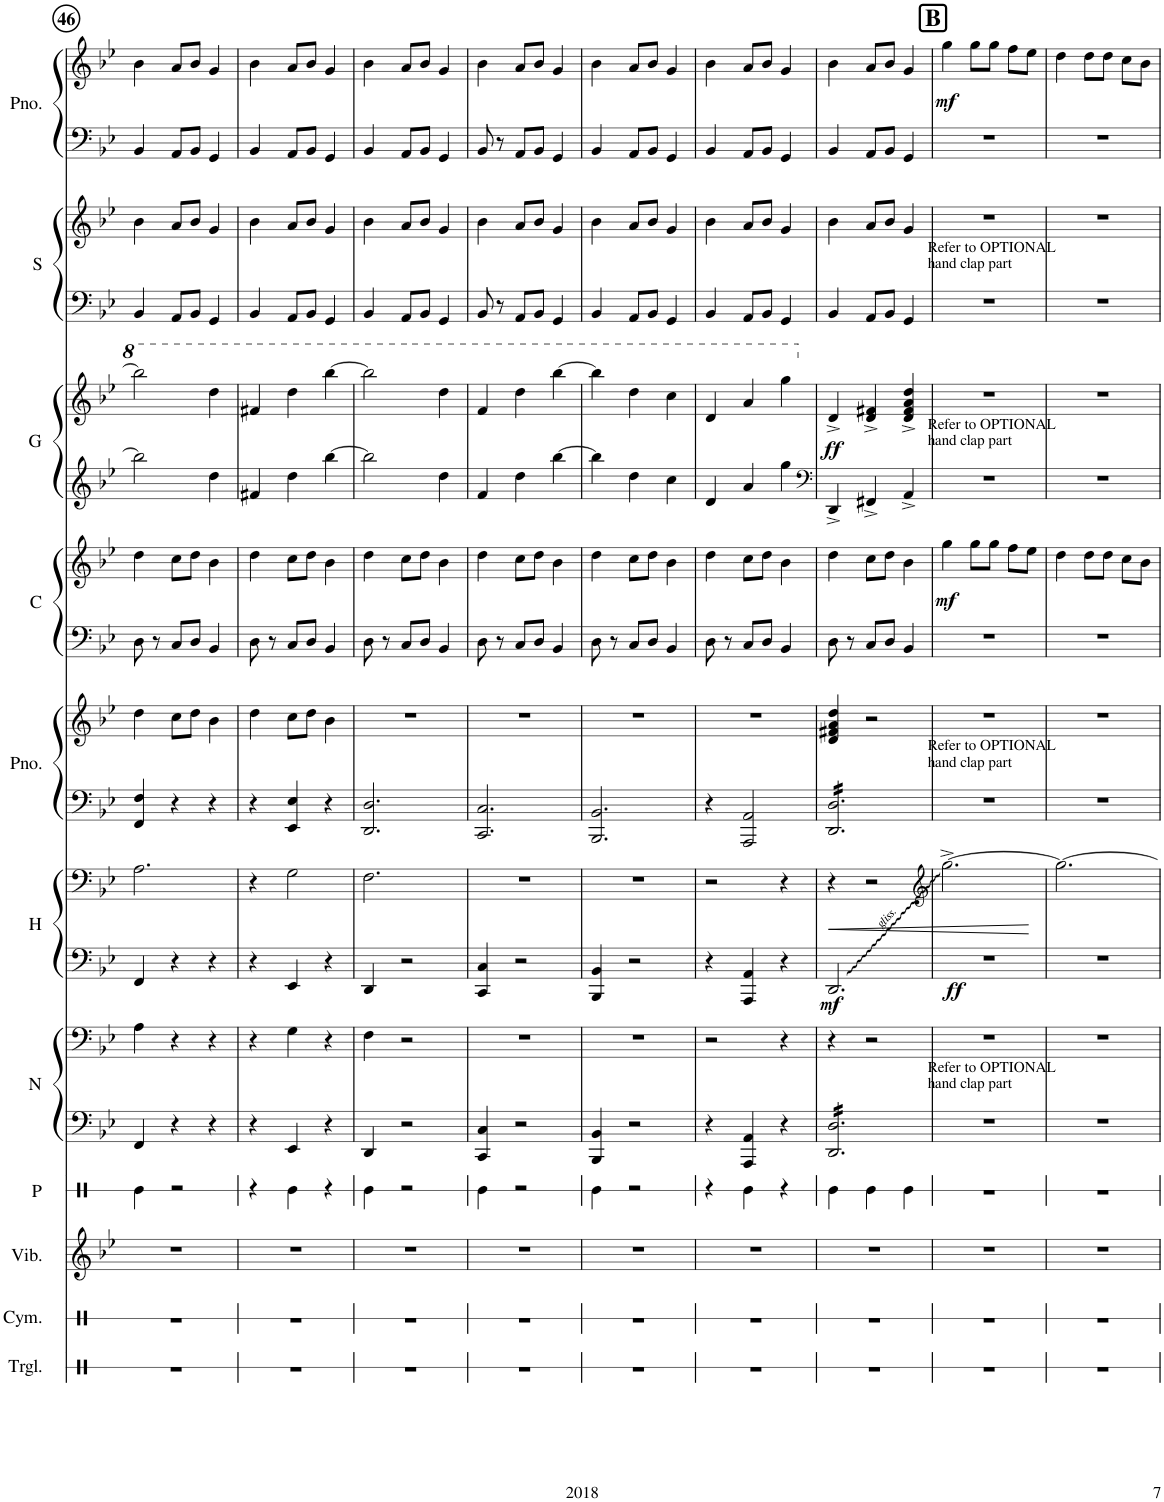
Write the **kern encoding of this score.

**kern	**kern	**kern	**kern	**kern	**kern	**kern	**kern	**dynam	**kern	**kern	**kern	**kern	**dynam	**kern	**kern	**dynam	**kern	**kern	**kern	**kern	**dynam
*part11	*part10	*part9	*part8	*part7	*part7	*part6	*part6	*part6	*part5	*part5	*part4	*part4	*part4	*part3	*part3	*part3	*part2	*part2	*part1	*part1	*part1
*staff18	*staff17	*staff16	*staff15	*staff14	*staff13	*staff12	*staff11	*staff11/12	*staff10	*staff9	*staff8	*staff7	*staff7/8	*staff6	*staff5	*staff5/6	*staff4	*staff3	*staff2	*staff1	*staff1/2
*I"Triangle	*I"Cymbal	*I"Vibraphone	*I"Panda	*I"Nate?	*	*I"Makeup Cake	*	*	*I"Piano	*	*I"Wyoming	*	*	*I"Dumb One	*	*	*I"SANTA!	*	*I"Piano	*	*
*I'Trgl.	*I'Cym.	*I'Vib.	*I'P	*I'N	*	*	*	*	*I'Pno.	*	*	*	*	*	*	*	*I'S	*	*I'Pno.	*	*
!!LO:PB:g=z
*clefX	*clefX	*clefG2	*clefX	*clefF4	*clefF4	*clefF4	*clefF4	*	*clefF4	*clefG2	*clefF4	*clefG2	*	*clefG2	*clefG2	*	*clefF4	*clefG2	*clefF4	*clefG2	*
*k[]	*k[]	*k[b-e-]	*k[]	*k[b-e-]	*k[b-e-]	*k[b-e-]	*k[b-e-]	*	*k[b-e-]	*k[b-e-]	*k[b-e-]	*k[b-e-]	*	*k[b-e-]	*k[b-e-]	*	*k[b-e-]	*k[b-e-]	*k[b-e-]	*k[b-e-]	*
*M3/4	*M3/4	*M3/4	*M3/4	*M3/4	*M3/4	*M3/4	*M3/4	*	*M3/4	*M3/4	*M3/4	*M3/4	*	*M3/4	*M3/4	*	*M3/4	*M3/4	*M3/4	*M3/4	*
=46	=46	=46	=46	=46	=46	=46	=46	=46	=46	=46	=46	=46	=46	=46	=46	=46	=46	=46	=46	=46	=46
2.r	2.r	2.r	4Re\	4FF/	4A\	4FF/	2.A\	.	4FF/ 4F/	4dd\	8D\	4dd\	.	2bb-\]	2bbb-\]	.	4BB-/	4b-\	4BB-/	4b-\	.
.	.	.	.	.	.	.	.	.	.	.	8r	.	.	.	.	.	.	.	.	.	.
.	.	.	2r	4r	4r	4r	.	.	4r	8cc\L	8C/L	8cc\L	.	.	.	.	8AA/L	8a/L	8AA/L	8a/L	.
.	.	.	.	.	.	.	.	.	.	8dd\J	8D/J	8dd\J	.	.	.	.	8BB-/J	8b-/J	8BB-/J	8b-/J	.
.	.	.	.	4r	4r	4r	.	.	4r	4b-\	4BB-/	4b-\	.	4dd\	4ddd\	.	4GG/	4g/	4GG/	4g/	.
=47	=47	=47	=47	=47	=47	=47	=47	=47	=47	=47	=47	=47	=47	=47	=47	=47	=47	=47	=47	=47	=47
2.r	2.r	2.r	4r	4r	4r	4r	4r	.	4r	4dd\	8D\	4dd\	.	4f#X/	4ff#X/	.	4BB-/	4b-\	4BB-/	4b-\	.
.	.	.	.	.	.	.	.	.	.	.	8r	.	.	.	.	.	.	.	.	.	.
.	.	.	4Re\	4EE-/	4G\	4EE-/	2G\	.	4EE-/ 4E-/	8cc\L	8C/L	8cc\L	.	4dd\	4ddd\	.	8AA/L	8a/L	8AA/L	8a/L	.
.	.	.	.	.	.	.	.	.	.	8dd\J	8D/J	8dd\J	.	.	.	.	8BB-/J	8b-/J	8BB-/J	8b-/J	.
.	.	.	4r	4r	4r	4r	.	.	4r	4b-\	4BB-/	4b-\	.	[4bb-\	[4bbb-\	.	4GG/	4g/	4GG/	4g/	.
=48	=48	=48	=48	=48	=48	=48	=48	=48	=48	=48	=48	=48	=48	=48	=48	=48	=48	=48	=48	=48	=48
2.r	2.r	2.r	4Re\	4DD/	4F\	4DD/	2.F\	.	2.DD/ 2.D/	2.r	8D\	4dd\	.	2bb-\]	2bbb-\]	.	4BB-/	4b-\	4BB-/	4b-\	.
.	.	.	.	.	.	.	.	.	.	.	8r	.	.	.	.	.	.	.	.	.	.
.	.	.	2r	2r	2r	2r	.	.	.	.	8C/L	8cc\L	.	.	.	.	8AA/L	8a/L	8AA/L	8a/L	.
.	.	.	.	.	.	.	.	.	.	.	8D/J	8dd\J	.	.	.	.	8BB-/J	8b-/J	8BB-/J	8b-/J	.
.	.	.	.	.	.	.	.	.	.	.	4BB-/	4b-\	.	4dd\	4ddd\	.	4GG/	4g/	4GG/	4g/	.
=49	=49	=49	=49	=49	=49	=49	=49	=49	=49	=49	=49	=49	=49	=49	=49	=49	=49	=49	=49	=49	=49
2.r	2.r	2.r	4Re\	4CC/ 4C/	2.r	4CC/ 4C/	2.r	.	2.CC/ 2.C/	2.r	8D\	4dd\	.	4f/	4ff/	.	8BB-/	4b-\	8BB-/	4b-\	.
.	.	.	.	.	.	.	.	.	.	.	8r	.	.	.	.	.	8r	.	8r	.	.
.	.	.	2r	2r	.	2r	.	.	.	.	8C/L	8cc\L	.	4dd\	4ddd\	.	8AA/L	8a/L	8AA/L	8a/L	.
.	.	.	.	.	.	.	.	.	.	.	8D/J	8dd\J	.	.	.	.	8BB-/J	8b-/J	8BB-/J	8b-/J	.
.	.	.	.	.	.	.	.	.	.	.	4BB-/	4b-\	.	[4bb-\	[4bbb-\	.	4GG/	4g/	4GG/	4g/	.
=50	=50	=50	=50	=50	=50	=50	=50	=50	=50	=50	=50	=50	=50	=50	=50	=50	=50	=50	=50	=50	=50
2.r	2.r	2.r	4Re\	4BBB-/ 4BB-/	2.r	4BBB-/ 4BB-/	2.r	.	2.BBB-/ 2.BB-/	2.r	8D\	4dd\	.	4bb-\]	4bbb-\]	.	4BB-/	4b-\	4BB-/	4b-\	.
.	.	.	.	.	.	.	.	.	.	.	8r	.	.	.	.	.	.	.	.	.	.
.	.	.	2r	2r	.	2r	.	.	.	.	8C/L	8cc\L	.	4dd\	4ddd\	.	8AA/L	8a/L	8AA/L	8a/L	.
.	.	.	.	.	.	.	.	.	.	.	8D/J	8dd\J	.	.	.	.	8BB-/J	8b-/J	8BB-/J	8b-/J	.
.	.	.	.	.	.	.	.	.	.	.	4BB-/	4b-\	.	4cc\	4ccc\	.	4GG/	4g/	4GG/	4g/	.
=51	=51	=51	=51	=51	=51	=51	=51	=51	=51	=51	=51	=51	=51	=51	=51	=51	=51	=51	=51	=51	=51
2.r	2.r	2.r	4r	4r	2r	4r	2r	.	4r	2.r	8D\	4dd\	.	4d/	4dd/	.	4BB-/	4b-\	4BB-/	4b-\	.
.	.	.	.	.	.	.	.	.	.	.	8r	.	.	.	.	.	.	.	.	.	.
.	.	.	4Re\	4AAA/ 4AA/	.	4AAA/ 4AA/	.	.	2AAA/ 2AA/	.	8C/L	8cc\L	.	4a/	4aa/	.	8AA/L	8a/L	8AA/L	8a/L	.
.	.	.	.	.	.	.	.	.	.	.	8D/J	8dd\J	.	.	.	.	8BB-/J	8b-/J	8BB-/J	8b-/J	.
.	.	.	4r	4r	4r	4r	4r	.	.	.	4BB-/	4b-\	.	4gg\	4ggg\	.	4GG/	4g/	4GG/	4g/	.
=52	=52	=52	=52	=52	=52	=52	=52	=52	=52	=52	=52	=52	=52	=52	=52	=52	=52	=52	=52	=52	=52
*	*	*	*	*	*	*	*	*	*	*	*	*	*	*clefF4	*	*	*	*	*	*	*
!	!	!	!	!	!	!	!	!LO:HP:b	!	!	!	!	!	!	!	!	!	!	!	!	!
!	!	!	!	!	!	!	!	!LO:DY:n=1:b=2	!	!	!	!	!	!	!	!LO:DY:b	!	!	!	!	!
*	*	*	*	*tremolo	*	*	*	*	*	*	*	*	*	*	*	*	*	*	*	*	*
*	*	*	*	*	*	*	*	*	*tremolo	*	*	*	*	*	*	*	*	*	*	*	*
2.r	2.r	2.r	4Re\	16DD/ 16D/LL	4r	2.DD/	4r	< mf	16DD/ 16D/LL	4d/ 4f#X/ 4a/ 4dd/	8D\	4dd\	.	4DD^/	4d^/	ff	4BB-/	4b-\	4BB-/	4b-\	.
.	.	.	.	16DD/ 16D/	.	.	.	.	16DD/ 16D/	.	.	.	.	.	.	.	.	.	.	.	.
.	.	.	.	16DD/ 16D/	.	.	.	.	16DD/ 16D/	.	8r	.	.	.	.	.	.	.	.	.	.
.	.	.	.	16DD/ 16D/	.	.	.	.	16DD/ 16D/	.	.	.	.	.	.	.	.	.	.	.	.
.	.	.	4Re\	16DD/ 16D/	2r	.	2r	.	16DD/ 16D/	2r	8C/L	8cc\L	.	4FF#X^/	4d/^ 4f#X/^	.	8AA/L	8a/L	8AA/L	8a/L	.
.	.	.	.	16DD/ 16D/	.	.	.	.	16DD/ 16D/	.	.	.	.	.	.	.	.	.	.	.	.
.	.	.	.	16DD/ 16D/	.	.	.	.	16DD/ 16D/	.	8D/J	8dd\J	.	.	.	.	8BB-/J	8b-/J	8BB-/J	8b-/J	.
.	.	.	.	16DD/ 16D/	.	.	.	.	16DD/ 16D/	.	.	.	.	.	.	.	.	.	.	.	.
.	.	.	4Re\	16DD/ 16D/	.	.	.	.	16DD/ 16D/	.	4BB-/	4b-\	.	4AA^/	4d/^ 4f#/^ 4a/^ 4dd/^	.	4GG/	4g/	4GG/	4g/	.
.	.	.	.	16DD/ 16D/	.	.	.	.	16DD/ 16D/	.	.	.	.	.	.	.	.	.	.	.	.
.	.	.	.	16DD/ 16D/	.	.	.	.	16DD/ 16D/	.	.	.	.	.	.	.	.	.	.	.	.
.	.	.	.	16DD/ 16D/JJ	.	.	.	.	16DD/ 16D/JJ	.	.	.	.	.	.	.	.	.	.	.	.
*	*	*	*	*	*	*	*	*	*Xtremolo	*	*	*	*	*	*	*	*	*	*	*	*
*	*	*	*	*Xtremolo	*	*	*	*	*	*	*	*	*	*	*	*	*	*	*	*	*
!!LO:REH:place=s1:a:B:cj:fs=16:t=B
=53	=53	=53	=53	=53	=53	=53	=53	=53	=53	=53	=53	=53	=53	=53	=53	=53	=53	=53	=53	=53	=53
*	*	*	*	*	*	*	*clefG2	*	*	*	*	*	*	*	*	*	*	*	*	*	*
!	!	!	!	!	!	!	!	!	!	!	!	!	!	!	!	!	!LO:TX:a:t=Refer to OPTIONAL	!	!	!	!
!	!	!	!	!	!	!	!	!	!	!	!	!	!	!	!	!	!LO:TX:a:t=hand clap part	!	!	!	!
!	!	!	!	!	!	!	!	!	!	!	!	!	!	!LO:TX:a:t=Refer to OPTIONAL	!	!	!	!	!	!	!
!	!	!	!	!	!	!	!	!	!	!	!	!	!	!LO:TX:a:t=hand clap part	!	!	!	!	!	!	!
!	!	!	!	!	!	!	!	!	!LO:TX:a:t=Refer to OPTIONAL	!	!	!	!	!	!	!	!	!	!	!	!
!	!	!	!	!	!	!	!	!	!LO:TX:a:t=hand clap part	!	!	!	!	!	!	!	!	!	!	!	!
!	!	!	!	!LO:TX:a:t=Refer to OPTIONAL	!	!	!	!	!	!	!	!	!	!	!	!	!	!	!	!	!
!	!	!	!	!LO:TX:a:t=hand clap part	!	!	!	!	!	!	!	!	!	!	!	!	!	!	!	!	!
!	!	!	!	!	!	!	!	!LO:DY:b=2	!	!	!	!	!LO:DY:b	!	!	!	!	!	!	!	!LO:DY:b
2.r	2.r	2.r	2.r	2.r	2.r	2.r	[2.gg^\	ff	2.r	2.r	2.r	4gg\	mf	2.r	2.r	.	2.r	2.r	2.r	4gg\	mf
.	.	.	.	.	.	.	.	.	.	.	.	8gg\L	.	.	.	.	.	.	.	8gg\L	.
.	.	.	.	.	.	.	.	.	.	.	.	8gg\J	.	.	.	.	.	.	.	8gg\J	.
.	.	.	.	.	.	.	.	.	.	.	.	8ff\L	.	.	.	.	.	.	.	8ff\L	.
.	.	.	.	.	.	.	.	.	.	.	.	8ee-\J	.	.	.	.	.	.	.	8ee-\J	.
.	.	.	.	.	.	.	.	[	.	.	.	.	.	.	.	.	.	.	.	.	.
=54	=54	=54	=54	=54	=54	=54	=54	=54	=54	=54	=54	=54	=54	=54	=54	=54	=54	=54	=54	=54	=54
2.r	2.r	2.r	2.r	2.r	2.r	2.r	2.gg\_	.	2.r	2.r	2.r	4dd\	.	2.r	2.r	.	2.r	2.r	2.r	4dd\	.
.	.	.	.	.	.	.	.	.	.	.	.	8dd\L	.	.	.	.	.	.	.	8dd\L	.
.	.	.	.	.	.	.	.	.	.	.	.	8dd\J	.	.	.	.	.	.	.	8dd\J	.
.	.	.	.	.	.	.	.	.	.	.	.	8cc\L	.	.	.	.	.	.	.	8cc\L	.
.	.	.	.	.	.	.	.	.	.	.	.	8b-\J	.	.	.	.	.	.	.	8b-\J	.
=	=	=	=	=	=	=	=	=	=	=	=	=	=	=	=	=	=	=	=	=	=
*-	*-	*-	*-	*-	*-	*-	*-	*-	*-	*-	*-	*-	*-	*-	*-	*-	*-	*-	*-	*-	*-
